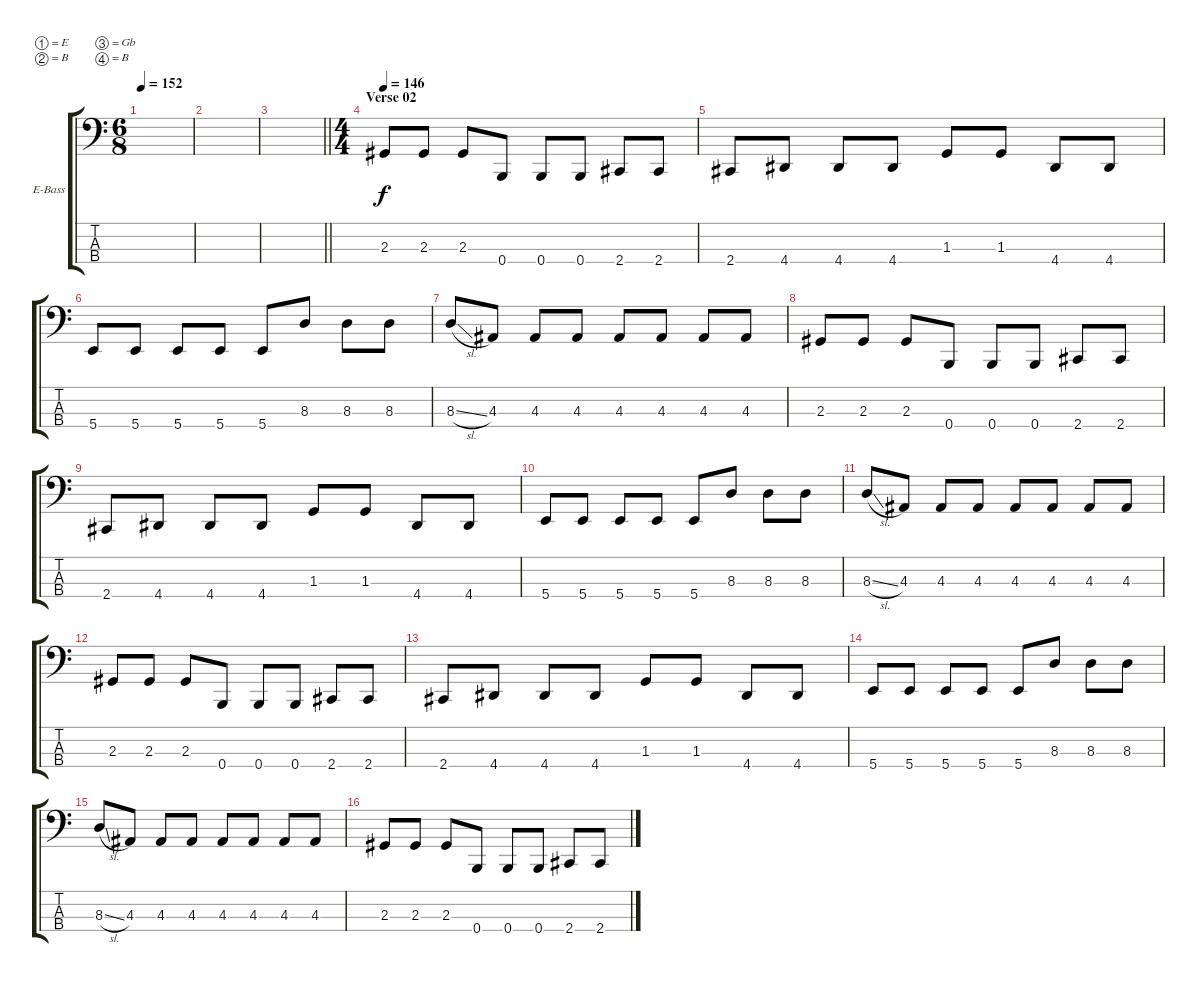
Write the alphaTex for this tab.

\bracketExtendMode groupsimilarinstruments
\firstSystemTrackNameOrientation horizontal
\otherSystemsTrackNameOrientation horizontal
\track ("Bass" "E-Bass") {instrument electricbassfinger}
\staff {score tabs}
\tuning (E2 B1 Gb1 B0)
\ts (6 8)
\tempo 152
\clef f4
\ks c
|
|
\barLineRight lightlight
|
\ts (4 4)
\beaming (8 2 2 2 2)
\section ("" "Verse 02")
\tempo 146
2.3.8 2.3.8 2.3.8 0.4.8 0.4.8 0.4.8 2.4.8 2.4.8 |
2.4.8 4.4.8 4.4.8 4.4.8 1.3.8 1.3.8 4.4.8 4.4.8 |
5.4.8 5.4.8 5.4.8 5.4.8 5.4.8 8.3.8 8.3.8 8.3.8 |
8.3{sl}.8 4.3.8 4.3.8 4.3.8 4.3.8 4.3.8 4.3.8 4.3.8 |
2.3.8 2.3.8 2.3.8 0.4.8 0.4.8 0.4.8 2.4.8 2.4.8 |
2.4.8 4.4.8 4.4.8 4.4.8 1.3.8 1.3.8 4.4.8 4.4.8 |
5.4.8 5.4.8 5.4.8 5.4.8 5.4.8 8.3.8 8.3.8 8.3.8 |
8.3{sl}.8 4.3.8 4.3.8 4.3.8 4.3.8 4.3.8 4.3.8 4.3.8 |
2.3.8 2.3.8 2.3.8 0.4.8 0.4.8 0.4.8 2.4.8 2.4.8 |
2.4.8 4.4.8 4.4.8 4.4.8 1.3.8 1.3.8 4.4.8 4.4.8 |
5.4.8 5.4.8 5.4.8 5.4.8 5.4.8 8.3.8 8.3.8 8.3.8 |
8.3{sl}.8 4.3.8 4.3.8 4.3.8 4.3.8 4.3.8 4.3.8 4.3.8 |
2.3.8 2.3.8 2.3.8 0.4.8 0.4.8 0.4.8 2.4.8 2.4.8
